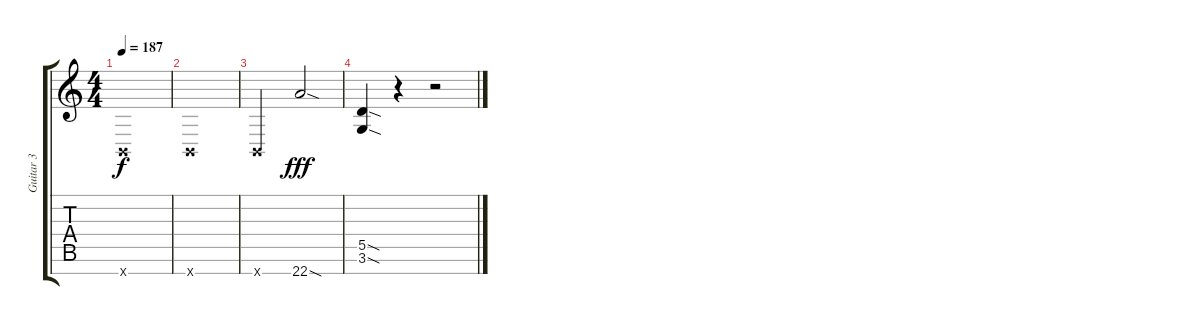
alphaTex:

\track ("Guitar 3" "Guitar 3") {instrument distortionguitar}
\staff {score tabs}
\tuning (E4 B3 G3 D3 A2 E2 B1) {hide}
\ts (4 4)
\tempo 187
\clef g2
\ks c
0.7{x}.1{dy f} |
0.7{x}.1 |
0.7{x}.2 22.7{sod}.2{dy fff} |
(5.5{sod} 3.6{sod}).4 r.4 r.2
